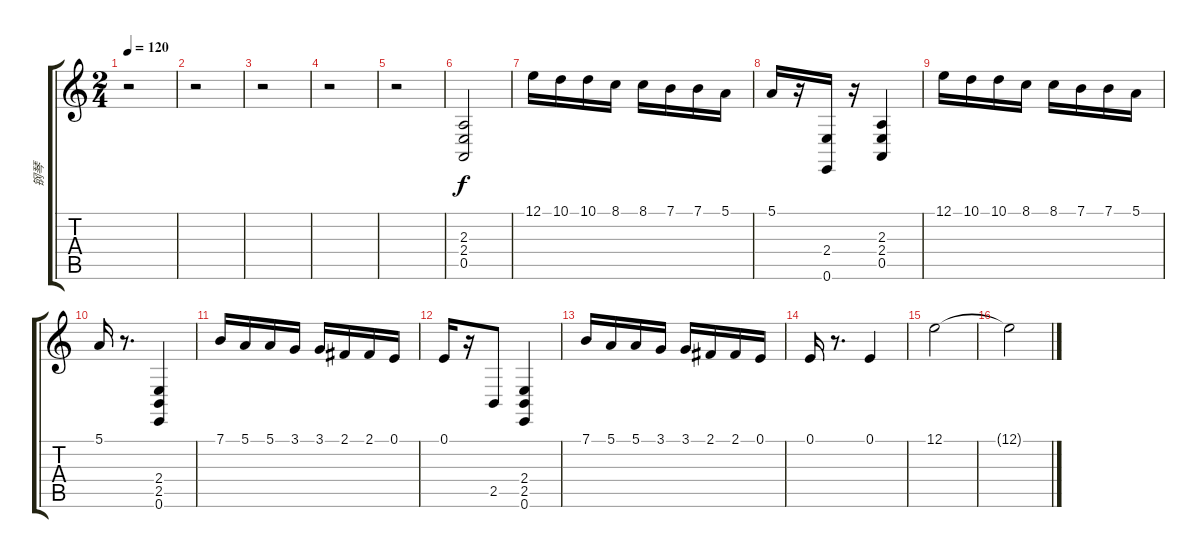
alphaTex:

\track ("钢琴" "钢琴") {instrument brightacousticpiano}
\staff {score tabs}
\tuning (E4 B3 G3 D3 A2 E2) {hide}
\ts (2 4)
\tempo 120
\clef g2
\ks c
r.2{dy f} |
r.2 |
r.2 |
r.2 |
r.2 |
(2.3 2.4 0.5).2 |
12.1.16 10.1.16 10.1.16 8.1.16 8.1.16 7.1.16 7.1.16 5.1.16 |
5.1.16 r.16 (2.4 0.6).16 r.16 (2.3 2.4 0.5).4 |
12.1.16 10.1.16 10.1.16 8.1.16 8.1.16 7.1.16 7.1.16 5.1.16 |
5.1.16 r.8{d} (2.4 2.5 0.6).4 |
7.1.16 5.1.16 5.1.16 3.1.16 3.1.16 2.1.16 2.1.16 0.1.16 |
0.1.16 r.16 2.5.8 (2.4 2.5 0.6).4 |
7.1.16 5.1.16 5.1.16 3.1.16 3.1.16 2.1.16 2.1.16 0.1.16 |
0.1.16 r.8{d} 0.1.4 |
12.1.2 |
12.1{t}.2
